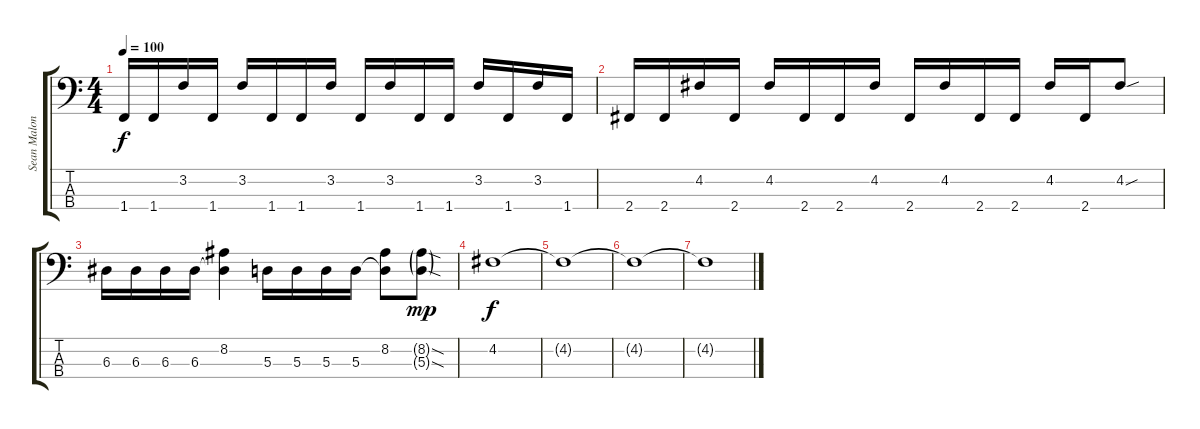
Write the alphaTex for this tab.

\track ("Sean Malone (Fretless Bass)" "Sean Malon") {instrument fretlessbass}
\staff {score tabs}
\tuning (G2 D2 A1 E1) {hide}
\ts (4 4)
\tempo 100
\clef f4
\ks c
1.4.16{dy f} 1.4.16 3.2.16 1.4.16 3.2.16 1.4.16 1.4.16 3.2.16 1.4.16 3.2.16 1.4.16 1.4.16 3.2.16 1.4.16 3.2.16 1.4.16 |
2.4.16 2.4.16 4.2.16 2.4.16 4.2.16 2.4.16 2.4.16 4.2.16 2.4.16 4.2.16 2.4.16 2.4.16 4.2.16 2.4.16 4.2{sou}.8 |
6.3.16 6.3.16 6.3.16 6.3.16 (8.2 6.3{t}).4 5.3.16 5.3.16 5.3.16 5.3.16 (8.2 5.3{t}).8 (8.2{sod g} 5.3{sod g}).8{dy mp} |
4.2.1{dy f} |
4.2{t}.1 |
4.2{t}.1 |
4.2{t}.1
